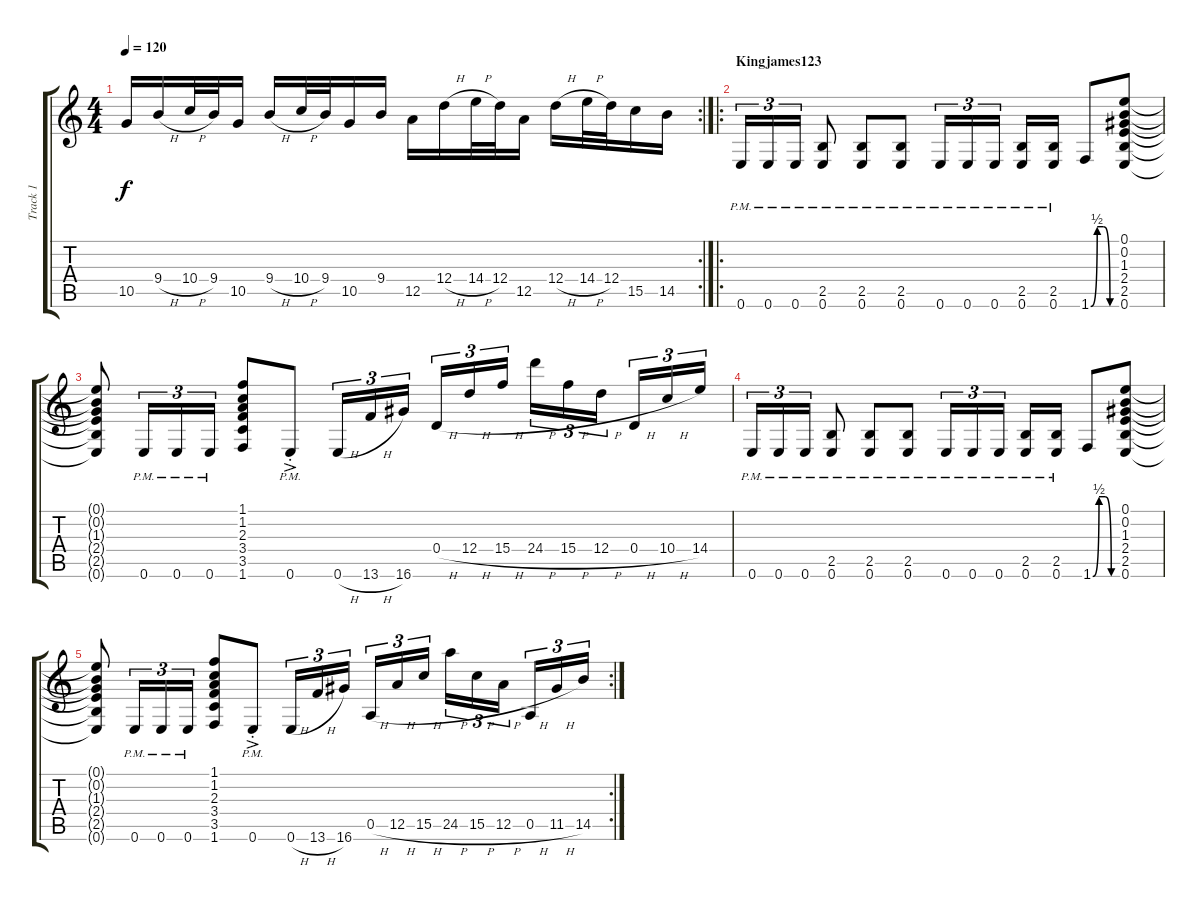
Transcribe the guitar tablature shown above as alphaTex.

\track ("Track 1" "Track 1") {instrument distortionguitar}
\staff {score tabs}
\tuning (E4 B3 G3 D3 A2 E2) {hide}
\rc 2
\ts (4 4)
\tempo 120
\clef g2
\ks c
10.5.16{dy f} 9.4{h}.16 10.4{h}.32 9.4.32 10.5.16 9.4{h}.16 10.4{h}.32 9.4.32 10.5.16 9.4.16 12.5.16 12.4{h}.16 14.4{h}.32 12.4.32 12.5.16 12.4{h}.16 14.4{h}.32 12.4.32 15.5.16 14.5.16 |
\ro
\section ("" "Kingjames123")
0.6{pm}.16{tu (3 2)} 0.6{pm}.16{tu (3 2)} 0.6{pm}.16{tu (3 2)} (2.5 0.6{pm}).8 (2.5 0.6{pm}).8 (2.5 0.6{pm}).8 0.6{pm}.16{tu (3 2)} 0.6{pm}.16{tu (3 2)} 0.6{pm}.16{tu (3 2)} (2.5{pm} 0.6{pm}).16 (2.5{pm} 0.6{pm}).16 1.6{be (custom 0 0 15 2 30 2 45 0 60 0)}.8 (0.1 0.2 1.3 2.4 2.5 0.6).8 |
(0.1{t} 0.2{t} 1.3{t} 2.4{t} 2.5{t} 0.6{t}).8 0.6{pm}.16{tu (3 2)} 0.6{pm}.16{tu (3 2)} 0.6{pm}.16{tu (3 2)} (1.1 1.2 2.3 3.4 3.5 1.6).8 0.6{ac pm st}.8 0.6{h}.16{tu (3 2)} 13.6{h}.16{tu (3 2)} 16.6.16{tu (3 2)} 0.4{h}.16{tu (3 2)} 12.4{h}.16{tu (3 2)} 15.4{h}.16{tu (3 2)} 24.4{h}.16{tu (3 2)} 15.4{h}.16{tu (3 2)} 12.4{h}.16{tu (3 2)} 0.4{h}.16{tu (3 2)} 10.4{h}.16{tu (3 2)} 14.4.16{tu (3 2)} |
0.6{pm}.16{tu (3 2)} 0.6{pm}.16{tu (3 2)} 0.6{pm}.16{tu (3 2)} (2.5 0.6{pm}).8 (2.5 0.6{pm}).8 (2.5 0.6{pm}).8 0.6{pm}.16{tu (3 2)} 0.6{pm}.16{tu (3 2)} 0.6{pm}.16{tu (3 2)} (2.5{pm} 0.6{pm}).16 (2.5{pm} 0.6{pm}).16 1.6{be (custom 0 0 15 2 30 2 45 0 60 0)}.8 (0.1 0.2 1.3 2.4 2.5 0.6).8 |
\rc 2
(0.1{t} 0.2{t} 1.3{t} 2.4{t} 2.5{t} 0.6{t}).8 0.6{pm}.16{tu (3 2)} 0.6{pm}.16{tu (3 2)} 0.6{pm}.16{tu (3 2)} (1.1 1.2 2.3 3.4 3.5 1.6).8 0.6{ac pm st}.8 0.6{h}.16{tu (3 2)} 13.6{h}.16{tu (3 2)} 16.6.16{tu (3 2)} 0.5{h}.16{tu (3 2)} 12.5{h}.16{tu (3 2)} 15.5{h}.16{tu (3 2)} 24.5{h}.16{tu (3 2)} 15.5{h}.16{tu (3 2)} 12.5{h}.16{tu (3 2)} 0.5{h}.16{tu (3 2)} 11.5{h}.16{tu (3 2)} 14.5.16{tu (3 2)}
